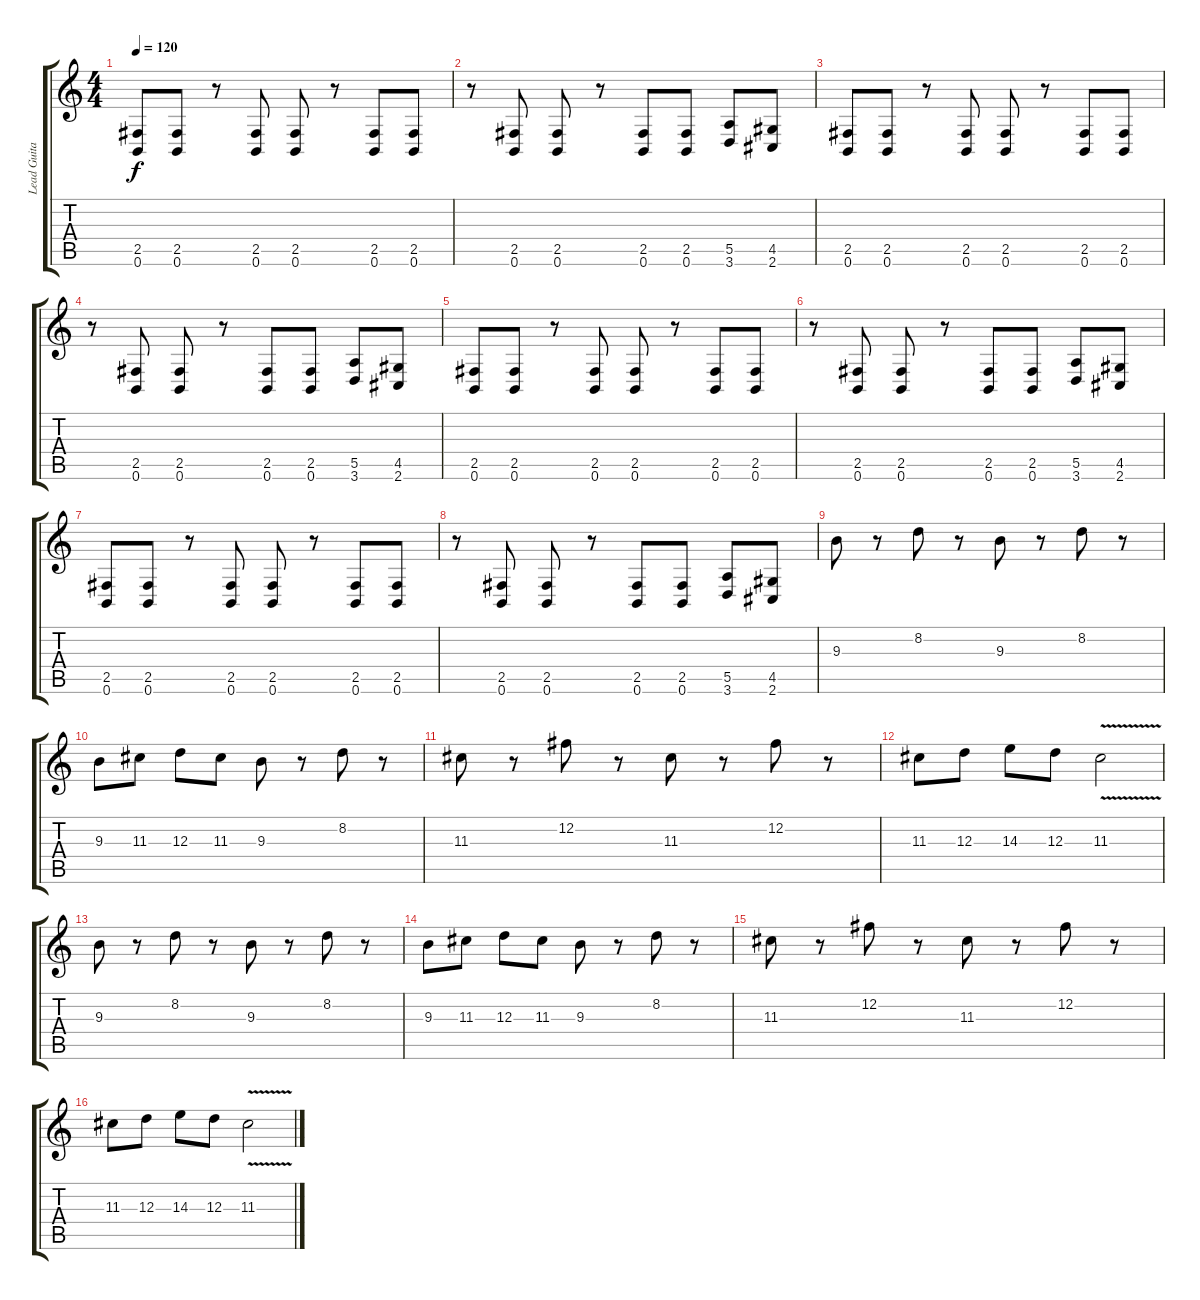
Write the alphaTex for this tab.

\track ("Lead Guitar" "Lead Guita") {instrument distortionguitar}
\staff {score tabs}
\tuning (B3 Gb3 D3 A2 E2 B1) {hide}
\ts (4 4)
\tempo 120
\clef g2
\ks c
(2.5 0.6).8{dy f} (2.5 0.6).8 r.8 (2.5 0.6).8 (2.5 0.6).8 r.8 (2.5 0.6).8 (2.5 0.6).8 |
r.8 (2.5 0.6).8 (2.5 0.6).8 r.8 (2.5 0.6).8 (2.5 0.6).8 (5.5 3.6).8 (4.5 2.6).8 |
(2.5 0.6).8 (2.5 0.6).8 r.8 (2.5 0.6).8 (2.5 0.6).8 r.8 (2.5 0.6).8 (2.5 0.6).8 |
r.8 (2.5 0.6).8 (2.5 0.6).8 r.8 (2.5 0.6).8 (2.5 0.6).8 (5.5 3.6).8 (4.5 2.6).8 |
(2.5 0.6).8 (2.5 0.6).8 r.8 (2.5 0.6).8 (2.5 0.6).8 r.8 (2.5 0.6).8 (2.5 0.6).8 |
r.8 (2.5 0.6).8 (2.5 0.6).8 r.8 (2.5 0.6).8 (2.5 0.6).8 (5.5 3.6).8 (4.5 2.6).8 |
(2.5 0.6).8 (2.5 0.6).8 r.8 (2.5 0.6).8 (2.5 0.6).8 r.8 (2.5 0.6).8 (2.5 0.6).8 |
r.8 (2.5 0.6).8 (2.5 0.6).8 r.8 (2.5 0.6).8 (2.5 0.6).8 (5.5 3.6).8 (4.5 2.6).8 |
9.3.8 r.8 8.2.8 r.8 9.3.8 r.8 8.2.8 r.8 |
9.3.8 11.3.8 12.3.8 11.3.8 9.3.8 r.8 8.2.8 r.8 |
11.3.8 r.8 12.2.8 r.8 11.3.8 r.8 12.2.8 r.8 |
11.3.8 12.3.8 14.3.8 12.3.8 11.3{v}.2 |
9.3.8 r.8 8.2.8 r.8 9.3.8 r.8 8.2.8 r.8 |
9.3.8 11.3.8 12.3.8 11.3.8 9.3.8 r.8 8.2.8 r.8 |
11.3.8 r.8 12.2.8 r.8 11.3.8 r.8 12.2.8 r.8 |
11.3.8 12.3.8 14.3.8 12.3.8 11.3{v}.2
